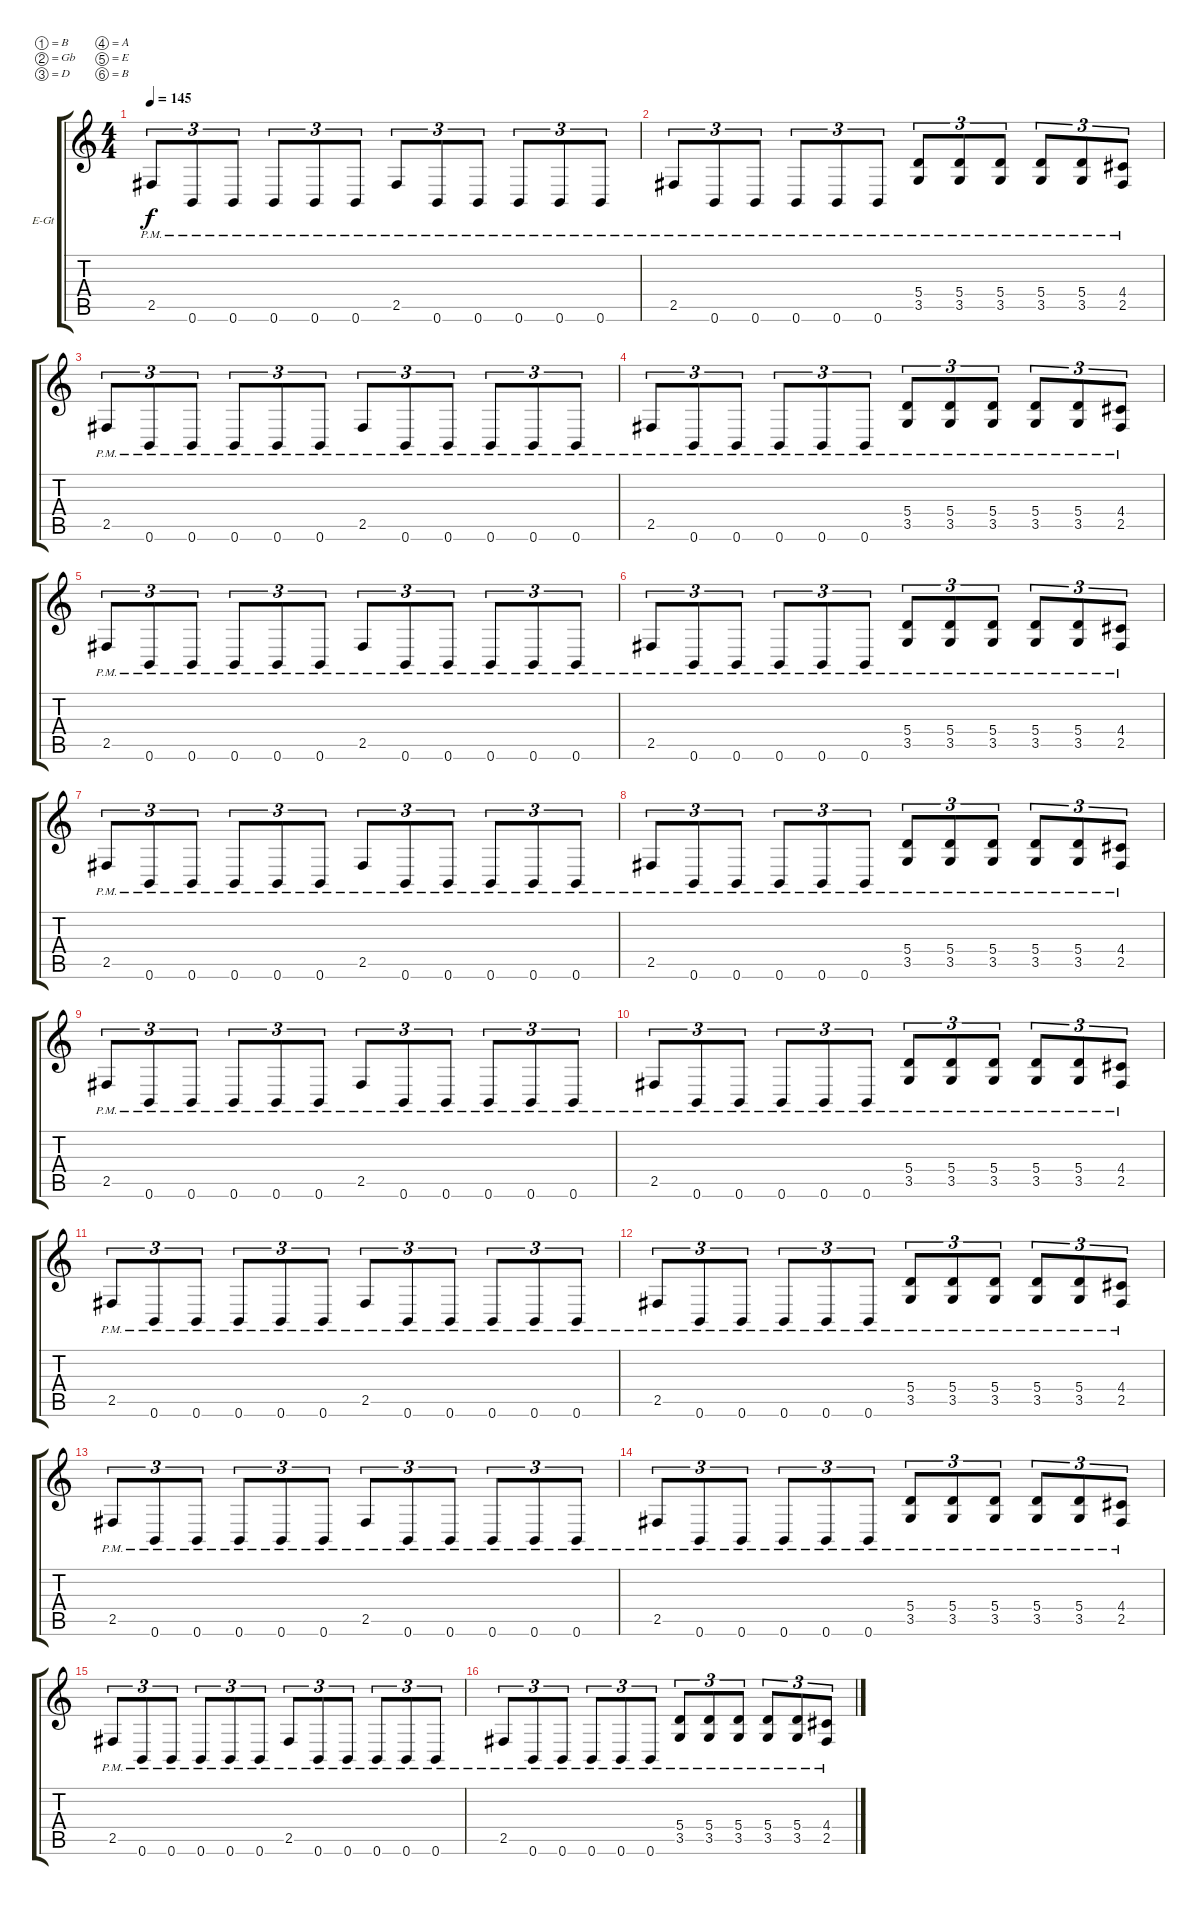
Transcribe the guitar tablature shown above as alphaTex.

\bracketExtendMode groupsimilarinstruments
\firstSystemTrackNameOrientation horizontal
\otherSystemsTrackNameOrientation horizontal
\track ("OLAVI MIKKONEN" "E-Gt") {instrument distortionguitar}
\staff {score tabs}
\tuning (B3 Gb3 D3 A2 E2 B1)
\ts (4 4)
\tempo 145
\clef g2
\ks c
2.5{pm}.8{tu (3 2) dy f} 0.6{pm}.8{tu (3 2)} 0.6{pm}.8{tu (3 2)} 0.6{pm}.8{tu (3 2)} 0.6{pm}.8{tu (3 2)} 0.6{pm}.8{tu (3 2)} 2.5{pm}.8{tu (3 2)} 0.6{pm}.8{tu (3 2)} 0.6{pm}.8{tu (3 2)} 0.6{pm}.8{tu (3 2)} 0.6{pm}.8{tu (3 2)} 0.6{pm}.8{tu (3 2)} |
2.5{pm}.8{tu (3 2)} 0.6{pm}.8{tu (3 2)} 0.6{pm}.8{tu (3 2)} 0.6{pm}.8{tu (3 2)} 0.6{pm}.8{tu (3 2)} 0.6{pm}.8{tu (3 2)} (5.4{pm} 3.5).8{tu (3 2)} (5.4{pm} 3.5).8{tu (3 2)} (5.4{pm} 3.5).8{tu (3 2)} (5.4{pm} 3.5).8{tu (3 2)} (5.4{pm} 3.5).8{tu (3 2)} (4.4{pm} 2.5).8{tu (3 2)} |
2.5{pm}.8{tu (3 2)} 0.6{pm}.8{tu (3 2)} 0.6{pm}.8{tu (3 2)} 0.6{pm}.8{tu (3 2)} 0.6{pm}.8{tu (3 2)} 0.6{pm}.8{tu (3 2)} 2.5{pm}.8{tu (3 2)} 0.6{pm}.8{tu (3 2)} 0.6{pm}.8{tu (3 2)} 0.6{pm}.8{tu (3 2)} 0.6{pm}.8{tu (3 2)} 0.6{pm}.8{tu (3 2)} |
2.5{pm}.8{tu (3 2)} 0.6{pm}.8{tu (3 2)} 0.6{pm}.8{tu (3 2)} 0.6{pm}.8{tu (3 2)} 0.6{pm}.8{tu (3 2)} 0.6{pm}.8{tu (3 2)} (5.4{pm} 3.5).8{tu (3 2)} (5.4{pm} 3.5).8{tu (3 2)} (5.4{pm} 3.5).8{tu (3 2)} (5.4{pm} 3.5).8{tu (3 2)} (5.4{pm} 3.5).8{tu (3 2)} (4.4{pm} 2.5).8{tu (3 2)} |
2.5{pm}.8{tu (3 2)} 0.6{pm}.8{tu (3 2)} 0.6{pm}.8{tu (3 2)} 0.6{pm}.8{tu (3 2)} 0.6{pm}.8{tu (3 2)} 0.6{pm}.8{tu (3 2)} 2.5{pm}.8{tu (3 2)} 0.6{pm}.8{tu (3 2)} 0.6{pm}.8{tu (3 2)} 0.6{pm}.8{tu (3 2)} 0.6{pm}.8{tu (3 2)} 0.6{pm}.8{tu (3 2)} |
2.5{pm}.8{tu (3 2)} 0.6{pm}.8{tu (3 2)} 0.6{pm}.8{tu (3 2)} 0.6{pm}.8{tu (3 2)} 0.6{pm}.8{tu (3 2)} 0.6{pm}.8{tu (3 2)} (5.4{pm} 3.5).8{tu (3 2)} (5.4{pm} 3.5).8{tu (3 2)} (5.4{pm} 3.5).8{tu (3 2)} (5.4{pm} 3.5).8{tu (3 2)} (5.4{pm} 3.5).8{tu (3 2)} (4.4{pm} 2.5).8{tu (3 2)} |
2.5{pm}.8{tu (3 2)} 0.6{pm}.8{tu (3 2)} 0.6{pm}.8{tu (3 2)} 0.6{pm}.8{tu (3 2)} 0.6{pm}.8{tu (3 2)} 0.6{pm}.8{tu (3 2)} 2.5{pm}.8{tu (3 2)} 0.6{pm}.8{tu (3 2)} 0.6{pm}.8{tu (3 2)} 0.6{pm}.8{tu (3 2)} 0.6{pm}.8{tu (3 2)} 0.6{pm}.8{tu (3 2)} |
2.5{pm}.8{tu (3 2)} 0.6{pm}.8{tu (3 2)} 0.6{pm}.8{tu (3 2)} 0.6{pm}.8{tu (3 2)} 0.6{pm}.8{tu (3 2)} 0.6{pm}.8{tu (3 2)} (5.4{pm} 3.5).8{tu (3 2)} (5.4{pm} 3.5).8{tu (3 2)} (5.4{pm} 3.5).8{tu (3 2)} (5.4{pm} 3.5).8{tu (3 2)} (5.4{pm} 3.5).8{tu (3 2)} (4.4{pm} 2.5).8{tu (3 2)} |
2.5{pm}.8{tu (3 2)} 0.6{pm}.8{tu (3 2)} 0.6{pm}.8{tu (3 2)} 0.6{pm}.8{tu (3 2)} 0.6{pm}.8{tu (3 2)} 0.6{pm}.8{tu (3 2)} 2.5{pm}.8{tu (3 2)} 0.6{pm}.8{tu (3 2)} 0.6{pm}.8{tu (3 2)} 0.6{pm}.8{tu (3 2)} 0.6{pm}.8{tu (3 2)} 0.6{pm}.8{tu (3 2)} |
2.5{pm}.8{tu (3 2)} 0.6{pm}.8{tu (3 2)} 0.6{pm}.8{tu (3 2)} 0.6{pm}.8{tu (3 2)} 0.6{pm}.8{tu (3 2)} 0.6{pm}.8{tu (3 2)} (5.4{pm} 3.5).8{tu (3 2)} (5.4{pm} 3.5).8{tu (3 2)} (5.4{pm} 3.5).8{tu (3 2)} (5.4{pm} 3.5).8{tu (3 2)} (5.4{pm} 3.5).8{tu (3 2)} (4.4{pm} 2.5).8{tu (3 2)} |
2.5{pm}.8{tu (3 2)} 0.6{pm}.8{tu (3 2)} 0.6{pm}.8{tu (3 2)} 0.6{pm}.8{tu (3 2)} 0.6{pm}.8{tu (3 2)} 0.6{pm}.8{tu (3 2)} 2.5{pm}.8{tu (3 2)} 0.6{pm}.8{tu (3 2)} 0.6{pm}.8{tu (3 2)} 0.6{pm}.8{tu (3 2)} 0.6{pm}.8{tu (3 2)} 0.6{pm}.8{tu (3 2)} |
2.5{pm}.8{tu (3 2)} 0.6{pm}.8{tu (3 2)} 0.6{pm}.8{tu (3 2)} 0.6{pm}.8{tu (3 2)} 0.6{pm}.8{tu (3 2)} 0.6{pm}.8{tu (3 2)} (5.4{pm} 3.5).8{tu (3 2)} (5.4{pm} 3.5).8{tu (3 2)} (5.4{pm} 3.5).8{tu (3 2)} (5.4{pm} 3.5).8{tu (3 2)} (5.4{pm} 3.5).8{tu (3 2)} (4.4{pm} 2.5).8{tu (3 2)} |
2.5{pm}.8{tu (3 2)} 0.6{pm}.8{tu (3 2)} 0.6{pm}.8{tu (3 2)} 0.6{pm}.8{tu (3 2)} 0.6{pm}.8{tu (3 2)} 0.6{pm}.8{tu (3 2)} 2.5{pm}.8{tu (3 2)} 0.6{pm}.8{tu (3 2)} 0.6{pm}.8{tu (3 2)} 0.6{pm}.8{tu (3 2)} 0.6{pm}.8{tu (3 2)} 0.6{pm}.8{tu (3 2)} |
2.5{pm}.8{tu (3 2)} 0.6{pm}.8{tu (3 2)} 0.6{pm}.8{tu (3 2)} 0.6{pm}.8{tu (3 2)} 0.6{pm}.8{tu (3 2)} 0.6{pm}.8{tu (3 2)} (5.4{pm} 3.5).8{tu (3 2)} (5.4{pm} 3.5).8{tu (3 2)} (5.4{pm} 3.5).8{tu (3 2)} (5.4{pm} 3.5).8{tu (3 2)} (5.4{pm} 3.5).8{tu (3 2)} (4.4{pm} 2.5).8{tu (3 2)} |
2.5{pm}.8{tu (3 2)} 0.6{pm}.8{tu (3 2)} 0.6{pm}.8{tu (3 2)} 0.6{pm}.8{tu (3 2)} 0.6{pm}.8{tu (3 2)} 0.6{pm}.8{tu (3 2)} 2.5{pm}.8{tu (3 2)} 0.6{pm}.8{tu (3 2)} 0.6{pm}.8{tu (3 2)} 0.6{pm}.8{tu (3 2)} 0.6{pm}.8{tu (3 2)} 0.6{pm}.8{tu (3 2)} |
2.5{pm}.8{tu (3 2)} 0.6{pm}.8{tu (3 2)} 0.6{pm}.8{tu (3 2)} 0.6{pm}.8{tu (3 2)} 0.6{pm}.8{tu (3 2)} 0.6{pm}.8{tu (3 2)} (5.4{pm} 3.5).8{tu (3 2)} (5.4{pm} 3.5).8{tu (3 2)} (5.4{pm} 3.5).8{tu (3 2)} (5.4{pm} 3.5).8{tu (3 2)} (5.4{pm} 3.5).8{tu (3 2)} (4.4{pm} 2.5).8{tu (3 2)}
